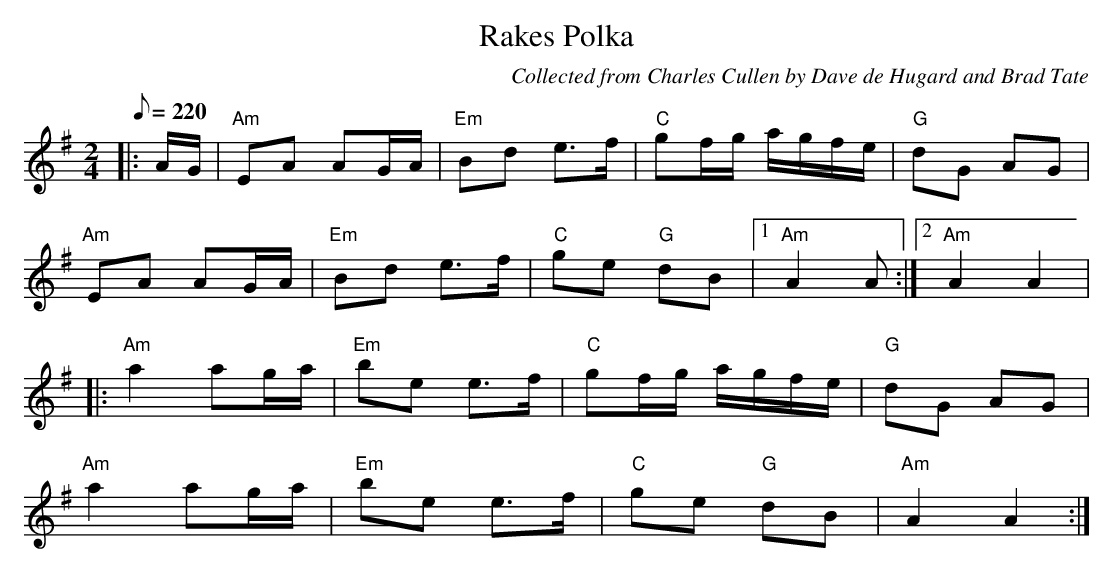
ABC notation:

X:1
T:Rakes Polka
M:2/4
L:1/8
Q:220
C:Collected from Charles Cullen by Dave de Hugard and Brad Tate
K:G
|:A/G/|"Am"EA AG/A/|"Em"Bd e>f|"C"gf/g/ a/g/f/e/|"G"dG AG|
"Am"EA AG/A/|"Em"Bd e>f|"C"ge "G"dB|1"Am"A2A:|2"Am"A2A2|
|:"Am"a2ag/a/|"Em"be e>f|"C"gf/g/ a/g/f/e/|"G"dG AG|
"Am"a2ag/a/|"Em"be e>f|"C"ge "G"dB|"Am"A2A2:|
